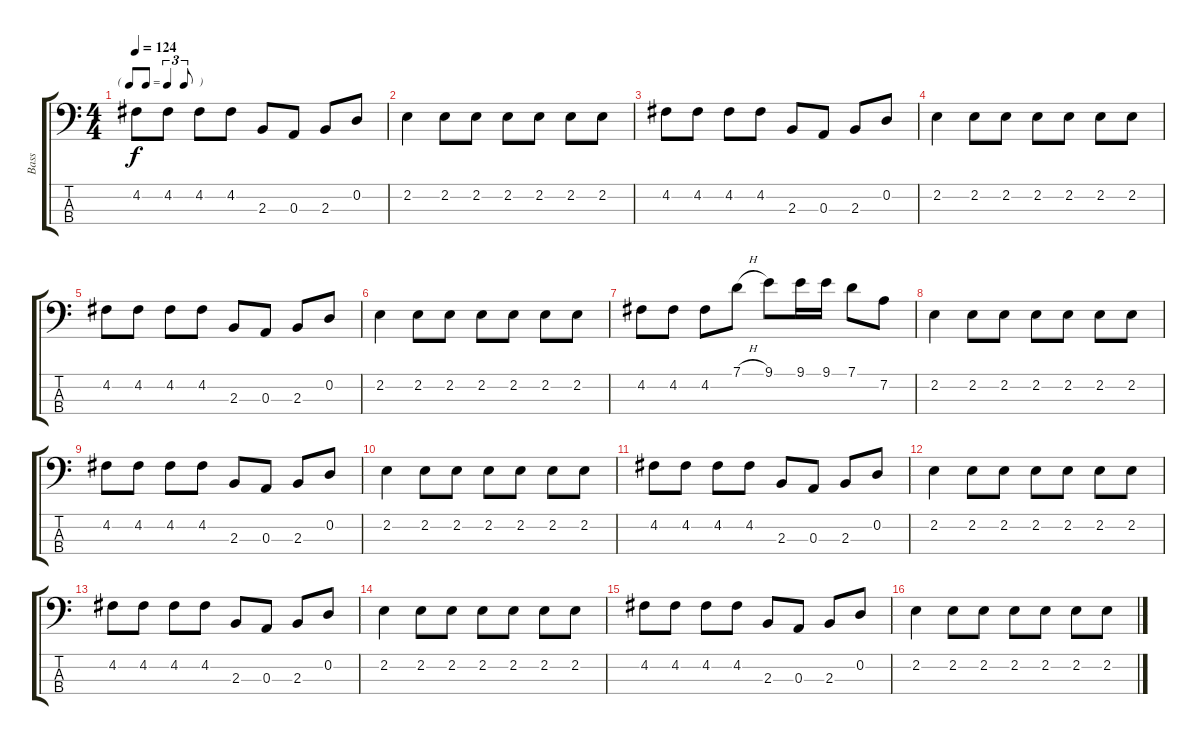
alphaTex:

\track ("Bass" "Bass") {instrument acousticbass}
\staff {score tabs}
\tuning (G2 D2 A1 E1) {hide}
\ts (4 4)
\tf triplet8th
\tempo 124
\clef f4
\ks c
4.2.8{dy f} 4.2.8 4.2.8 4.2.8 2.3.8 0.3.8 2.3.8 0.2.8 |
2.2.4 2.2.8 2.2.8 2.2.8 2.2.8 2.2.8 2.2.8 |
4.2.8 4.2.8 4.2.8 4.2.8 2.3.8 0.3.8 2.3.8 0.2.8 |
2.2.4 2.2.8 2.2.8 2.2.8 2.2.8 2.2.8 2.2.8 |
4.2.8 4.2.8 4.2.8 4.2.8 2.3.8 0.3.8 2.3.8 0.2.8 |
2.2.4 2.2.8 2.2.8 2.2.8 2.2.8 2.2.8 2.2.8 |
4.2.8 4.2.8 4.2.8 7.1{h}.8 9.1.8 9.1.16 9.1.16 7.1.8 7.2.8 |
2.2.4 2.2.8 2.2.8 2.2.8 2.2.8 2.2.8 2.2.8 |
4.2.8 4.2.8 4.2.8 4.2.8 2.3.8 0.3.8 2.3.8 0.2.8 |
2.2.4 2.2.8 2.2.8 2.2.8 2.2.8 2.2.8 2.2.8 |
4.2.8 4.2.8 4.2.8 4.2.8 2.3.8 0.3.8 2.3.8 0.2.8 |
2.2.4 2.2.8 2.2.8 2.2.8 2.2.8 2.2.8 2.2.8 |
4.2.8 4.2.8 4.2.8 4.2.8 2.3.8 0.3.8 2.3.8 0.2.8 |
2.2.4 2.2.8 2.2.8 2.2.8 2.2.8 2.2.8 2.2.8 |
4.2.8 4.2.8 4.2.8 4.2.8 2.3.8 0.3.8 2.3.8 0.2.8 |
2.2.4 2.2.8 2.2.8 2.2.8 2.2.8 2.2.8 2.2.8
